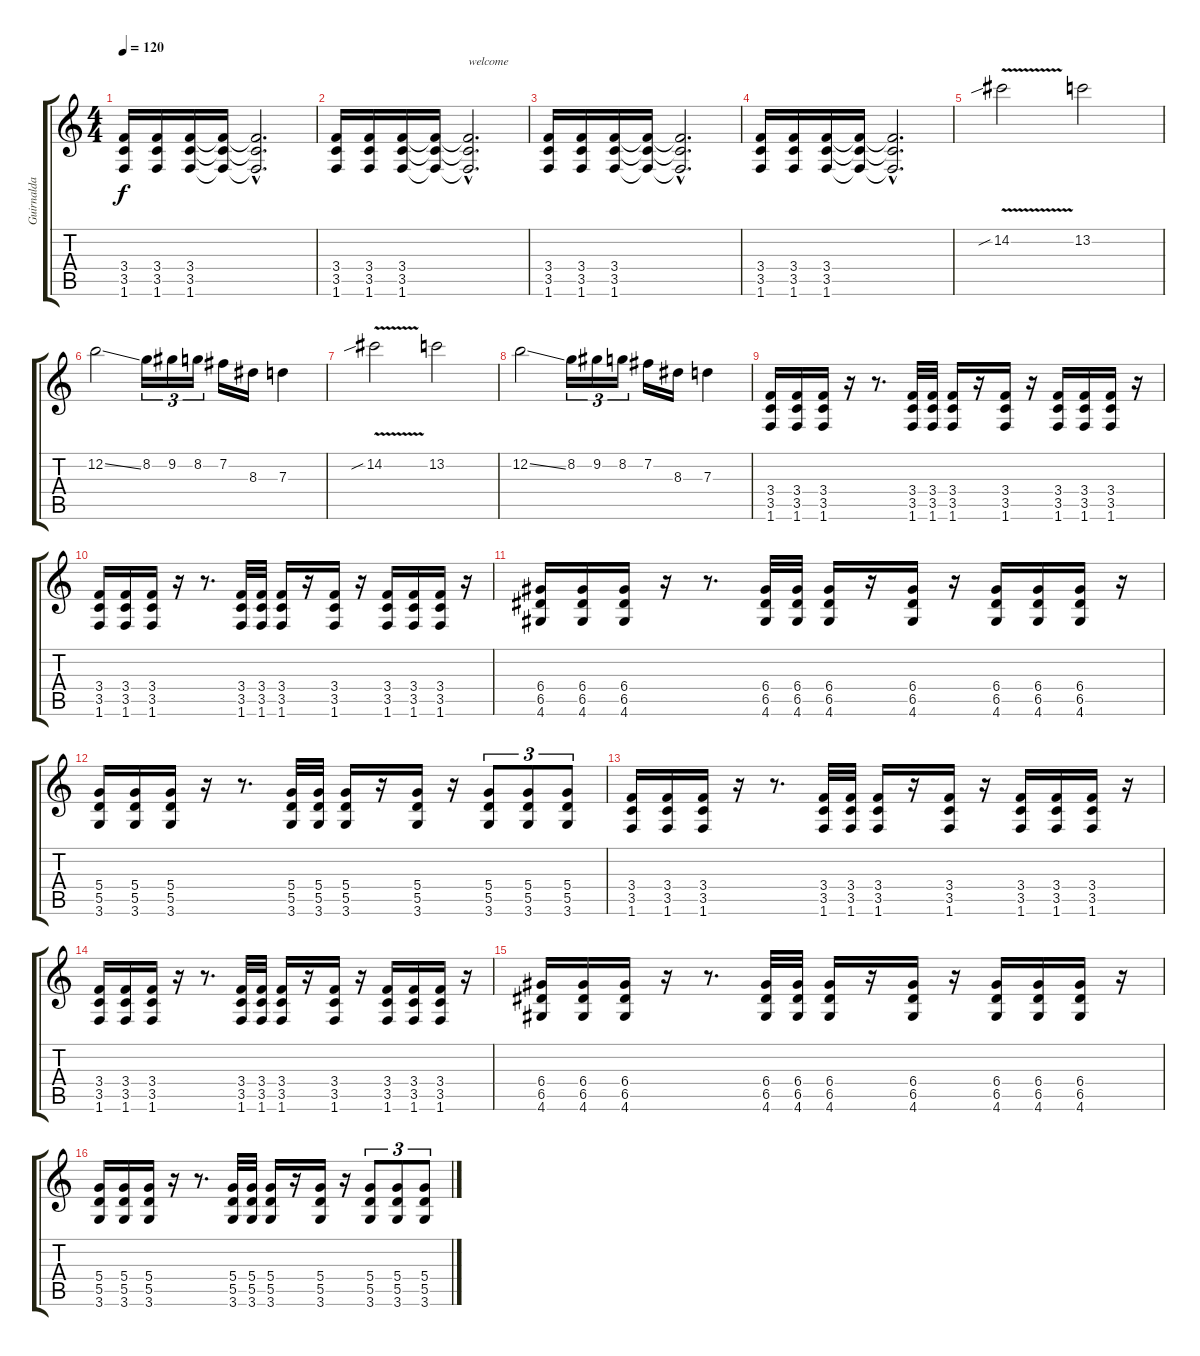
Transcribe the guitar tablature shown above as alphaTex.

\track ("Guirnalda" "Guirnalda") {instrument distortionguitar}
\staff {score tabs}
\tuning (E4 B3 G3 D3 A2 E2) {hide}
\ts (4 4)
\tempo 120
\clef g2
\ks c
(3.4 3.5 1.6).16{txt "" dy f instrument distortionguitar} (3.4 3.5 1.6).16 (3.4 3.5 1.6).16 (3.4{t} 3.5{t} 1.6{t}).16 (3.4{hac t} 3.5{hac t} 1.6{hac t}).2{d} |
(3.4 3.5 1.6).16 (3.4 3.5 1.6).16 (3.4 3.5 1.6).16 (3.4{t} 3.5{t} 1.6{t}).16 (3.4{hac t} 3.5{hac t} 1.6{hac t}).2{d txt "welcome"} |
(3.4 3.5 1.6).16 (3.4 3.5 1.6).16 (3.4 3.5 1.6).16 (3.4{t} 3.5{t} 1.6{t}).16 (3.4{hac t} 3.5{hac t} 1.6{hac t}).2{d} |
(3.4 3.5 1.6).16 (3.4 3.5 1.6).16 (3.4 3.5 1.6).16 (3.4{t} 3.5{t} 1.6{t}).16 (3.4{hac t} 3.5{hac t} 1.6{hac t}).2{d} |
14.2{v sib}.2 13.2.2 |
12.2{ss}.2 8.2.16{tu (3 2)} 9.2.16{tu (3 2)} 8.2.16{tu (3 2)} 7.2.16 8.3.16 7.3.4 |
14.2{v sib}.2 13.2.2 |
12.2{ss}.2 8.2.16{tu (3 2)} 9.2.16{tu (3 2)} 8.2.16{tu (3 2)} 7.2.16 8.3.16 7.3.4 |
(3.4 3.5 1.6).16 (3.4 3.5 1.6).16 (3.4 3.5 1.6).16 r.16 r.8{d} (3.4 3.5 1.6).32 (3.4 3.5 1.6).32 (3.4 3.5 1.6).16 r.16 (3.4 3.5 1.6).16 r.16 (3.4 3.5 1.6).16 (3.4 3.5 1.6).16 (3.4 3.5 1.6).16 r.16 |
(3.4 3.5 1.6).16 (3.4 3.5 1.6).16 (3.4 3.5 1.6).16 r.16 r.8{d} (3.4 3.5 1.6).32 (3.4 3.5 1.6).32 (3.4 3.5 1.6).16 r.16 (3.4 3.5 1.6).16 r.16 (3.4 3.5 1.6).16 (3.4 3.5 1.6).16 (3.4 3.5 1.6).16 r.16 |
(6.4 6.5 4.6).16 (6.4 6.5 4.6).16 (6.4 6.5 4.6).16 r.16 r.8{d} (6.4 6.5 4.6).32 (6.4 6.5 4.6).32 (6.4 6.5 4.6).16 r.16 (6.4 6.5 4.6).16 r.16 (6.4 6.5 4.6).16 (6.4 6.5 4.6).16 (6.4 6.5 4.6).16 r.16 |
(5.4 5.5 3.6).16 (5.4 5.5 3.6).16 (5.4 5.5 3.6).16 r.16 r.8{d} (5.4 5.5 3.6).32 (5.4 5.5 3.6).32 (5.4 5.5 3.6).16 r.16 (5.4 5.5 3.6).16 r.16 (5.4 5.5 3.6).8{tu (3 2)} (5.4 5.5 3.6).8{tu (3 2)} (5.4 5.5 3.6).8{tu (3 2)} |
(3.4 3.5 1.6).16 (3.4 3.5 1.6).16 (3.4 3.5 1.6).16 r.16 r.8{d} (3.4 3.5 1.6).32 (3.4 3.5 1.6).32 (3.4 3.5 1.6).16 r.16 (3.4 3.5 1.6).16 r.16 (3.4 3.5 1.6).16 (3.4 3.5 1.6).16 (3.4 3.5 1.6).16 r.16 |
(3.4 3.5 1.6).16 (3.4 3.5 1.6).16 (3.4 3.5 1.6).16 r.16 r.8{d} (3.4 3.5 1.6).32 (3.4 3.5 1.6).32 (3.4 3.5 1.6).16 r.16 (3.4 3.5 1.6).16 r.16 (3.4 3.5 1.6).16 (3.4 3.5 1.6).16 (3.4 3.5 1.6).16 r.16 |
(6.4 6.5 4.6).16 (6.4 6.5 4.6).16 (6.4 6.5 4.6).16 r.16 r.8{d} (6.4 6.5 4.6).32 (6.4 6.5 4.6).32 (6.4 6.5 4.6).16 r.16 (6.4 6.5 4.6).16 r.16 (6.4 6.5 4.6).16 (6.4 6.5 4.6).16 (6.4 6.5 4.6).16 r.16 |
(5.4 5.5 3.6).16 (5.4 5.5 3.6).16 (5.4 5.5 3.6).16 r.16 r.8{d} (5.4 5.5 3.6).32 (5.4 5.5 3.6).32 (5.4 5.5 3.6).16 r.16 (5.4 5.5 3.6).16 r.16 (5.4 5.5 3.6).8{tu (3 2)} (5.4 5.5 3.6).8{tu (3 2)} (5.4 5.5 3.6).8{tu (3 2)}
